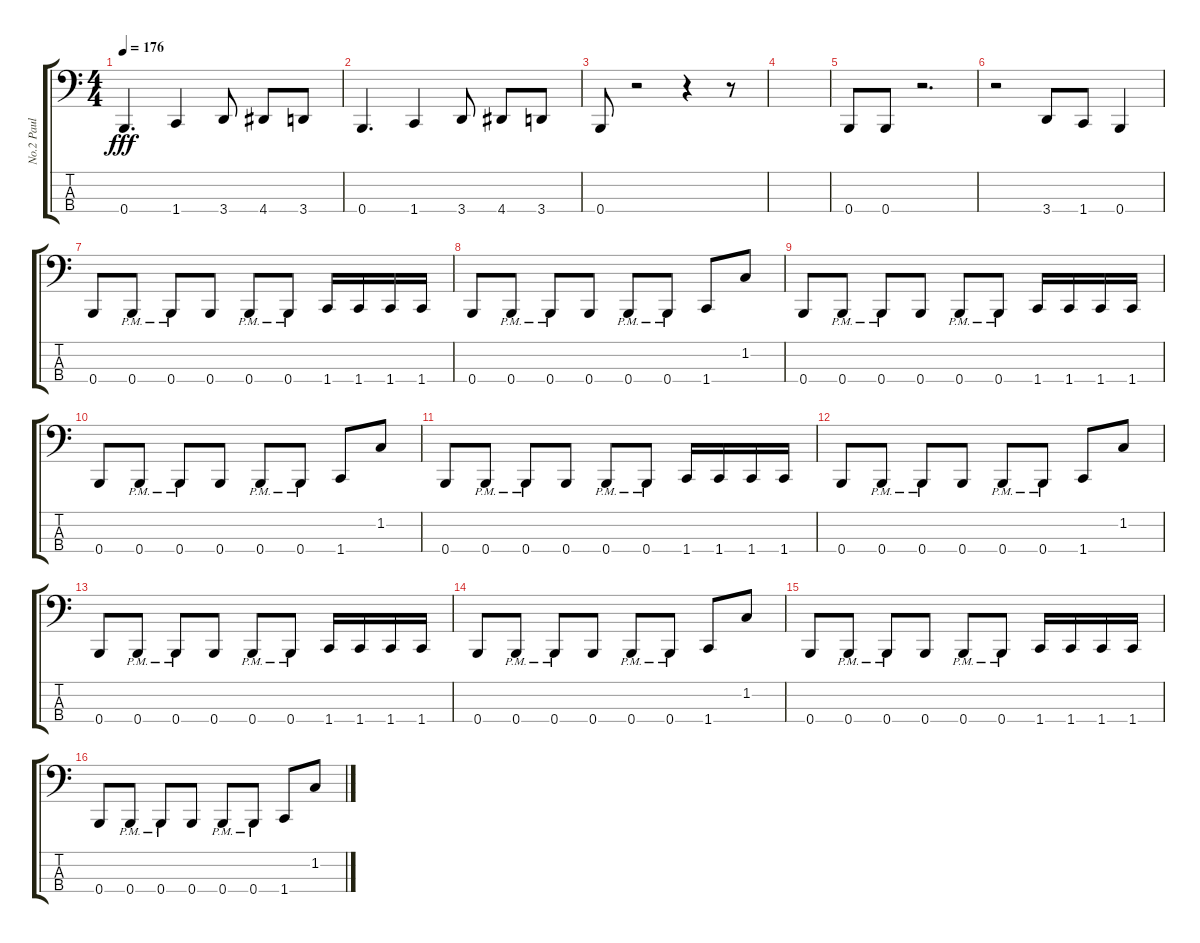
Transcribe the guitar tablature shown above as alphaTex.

\track ("No.2 Paul" "No.2 Paul") {instrument fretlessbass}
\staff {score tabs}
\tuning (E2 B1 Gb1 B0) {hide}
\ts (4 4)
\tempo 176
\clef f4
\ks c
0.4.4{d dy fff} 1.4.4 3.4.8 4.4.8 3.4.8 |
0.4.4{d} 1.4.4 3.4.8 4.4.8 3.4.8 |
0.4.8 r.2 r.4 r.8 |
|
0.4.8 0.4.8 r.2{d} |
r.2 3.4.8 1.4.8 0.4.4 |
0.4.8 0.4{pm}.8 0.4{pm}.8 0.4.8 0.4{pm}.8 0.4{pm}.8 1.4.16 1.4.16 1.4.16 1.4.16 |
0.4.8 0.4{pm}.8 0.4{pm}.8 0.4.8 0.4{pm}.8 0.4{pm}.8 1.4.8 1.2.8 |
0.4.8 0.4{pm}.8 0.4{pm}.8 0.4.8 0.4{pm}.8 0.4{pm}.8 1.4.16 1.4.16 1.4.16 1.4.16 |
0.4.8 0.4{pm}.8 0.4{pm}.8 0.4.8 0.4{pm}.8 0.4{pm}.8 1.4.8 1.2.8 |
0.4.8 0.4{pm}.8 0.4{pm}.8 0.4.8 0.4{pm}.8 0.4{pm}.8 1.4.16 1.4.16 1.4.16 1.4.16 |
0.4.8 0.4{pm}.8 0.4{pm}.8 0.4.8 0.4{pm}.8 0.4{pm}.8 1.4.8 1.2.8 |
0.4.8 0.4{pm}.8 0.4{pm}.8 0.4.8 0.4{pm}.8 0.4{pm}.8 1.4.16 1.4.16 1.4.16 1.4.16 |
0.4.8 0.4{pm}.8 0.4{pm}.8 0.4.8 0.4{pm}.8 0.4{pm}.8 1.4.8 1.2.8 |
0.4.8 0.4{pm}.8 0.4{pm}.8 0.4.8 0.4{pm}.8 0.4{pm}.8 1.4.16 1.4.16 1.4.16 1.4.16 |
0.4.8 0.4{pm}.8 0.4{pm}.8 0.4.8 0.4{pm}.8 0.4{pm}.8 1.4.8 1.2.8
